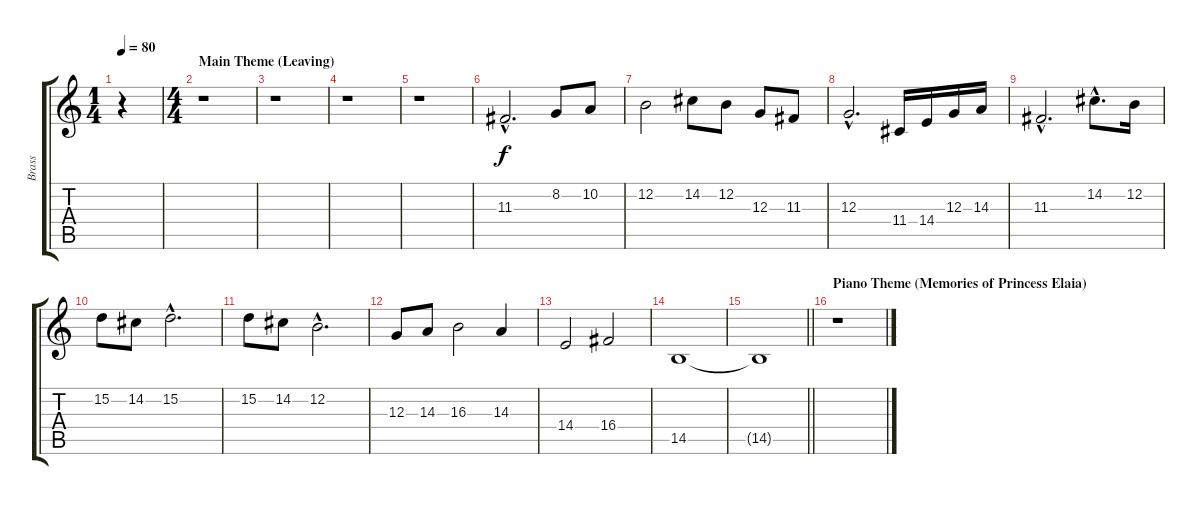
\track ("Brass" "Brass") {instrument brasssection}
\staff {score tabs}
\tuning (E4 B3 G3 D3 A2 E2) {hide}
\ts (1 4)
\tempo 80
\clef g2
\ks c
r.4{dy f instrument brasssection} |
\ts (4 4)
\section ("" "Main Theme (Leaving)")
r.1 |
r.1 |
r.1 |
r.1 |
11.3{hac}.2{d} 8.2.8 10.2.8 |
12.2.2 14.2.8 12.2.8 12.3.8 11.3.8 |
12.3{hac}.2{d} 11.4.16 14.4.16 12.3.16 14.3.16 |
11.3{hac}.2{d} 14.2{hac}.8{d} 12.2.16 |
15.2.8 14.2.8 15.2{hac}.2{d} |
15.2.8 14.2.8 12.2{hac}.2{d} |
12.3.8 14.3.8 16.3.2 14.3.4 |
14.4.2 16.4.2 |
14.5.1 |
\barLineRight lightlight
14.5{t}.1 |
\section ("" "Piano Theme (Memories of Princess Elaia)")
r.1
